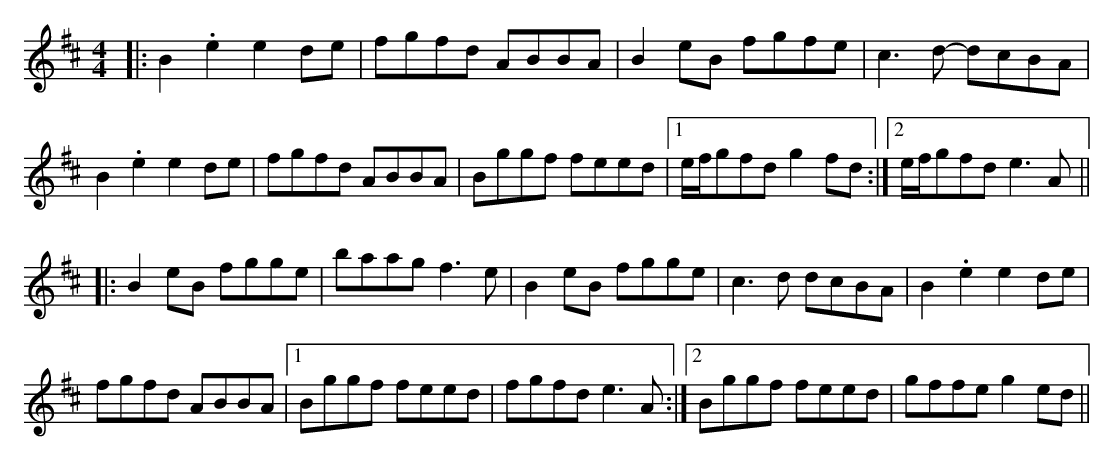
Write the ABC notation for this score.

X:1
M:4/4
K:Edor
|:B2.e2 e2de|fgfd ABBA|B2eB fgfe|c3d- dcBA|
B2.e2 e2de|fgfd ABBA|Bggf feed|1 e/f/gfd g2fd:|2 e/f/gfd e3A||
|:B2eB fgge|baag f3e|B2eB fgge|c3d dcBA|B2.e2 e2de|
fgfd ABBA|1 Bggf feed|fgfd e3A:|2 Bggf feed|gffe g2ed||
